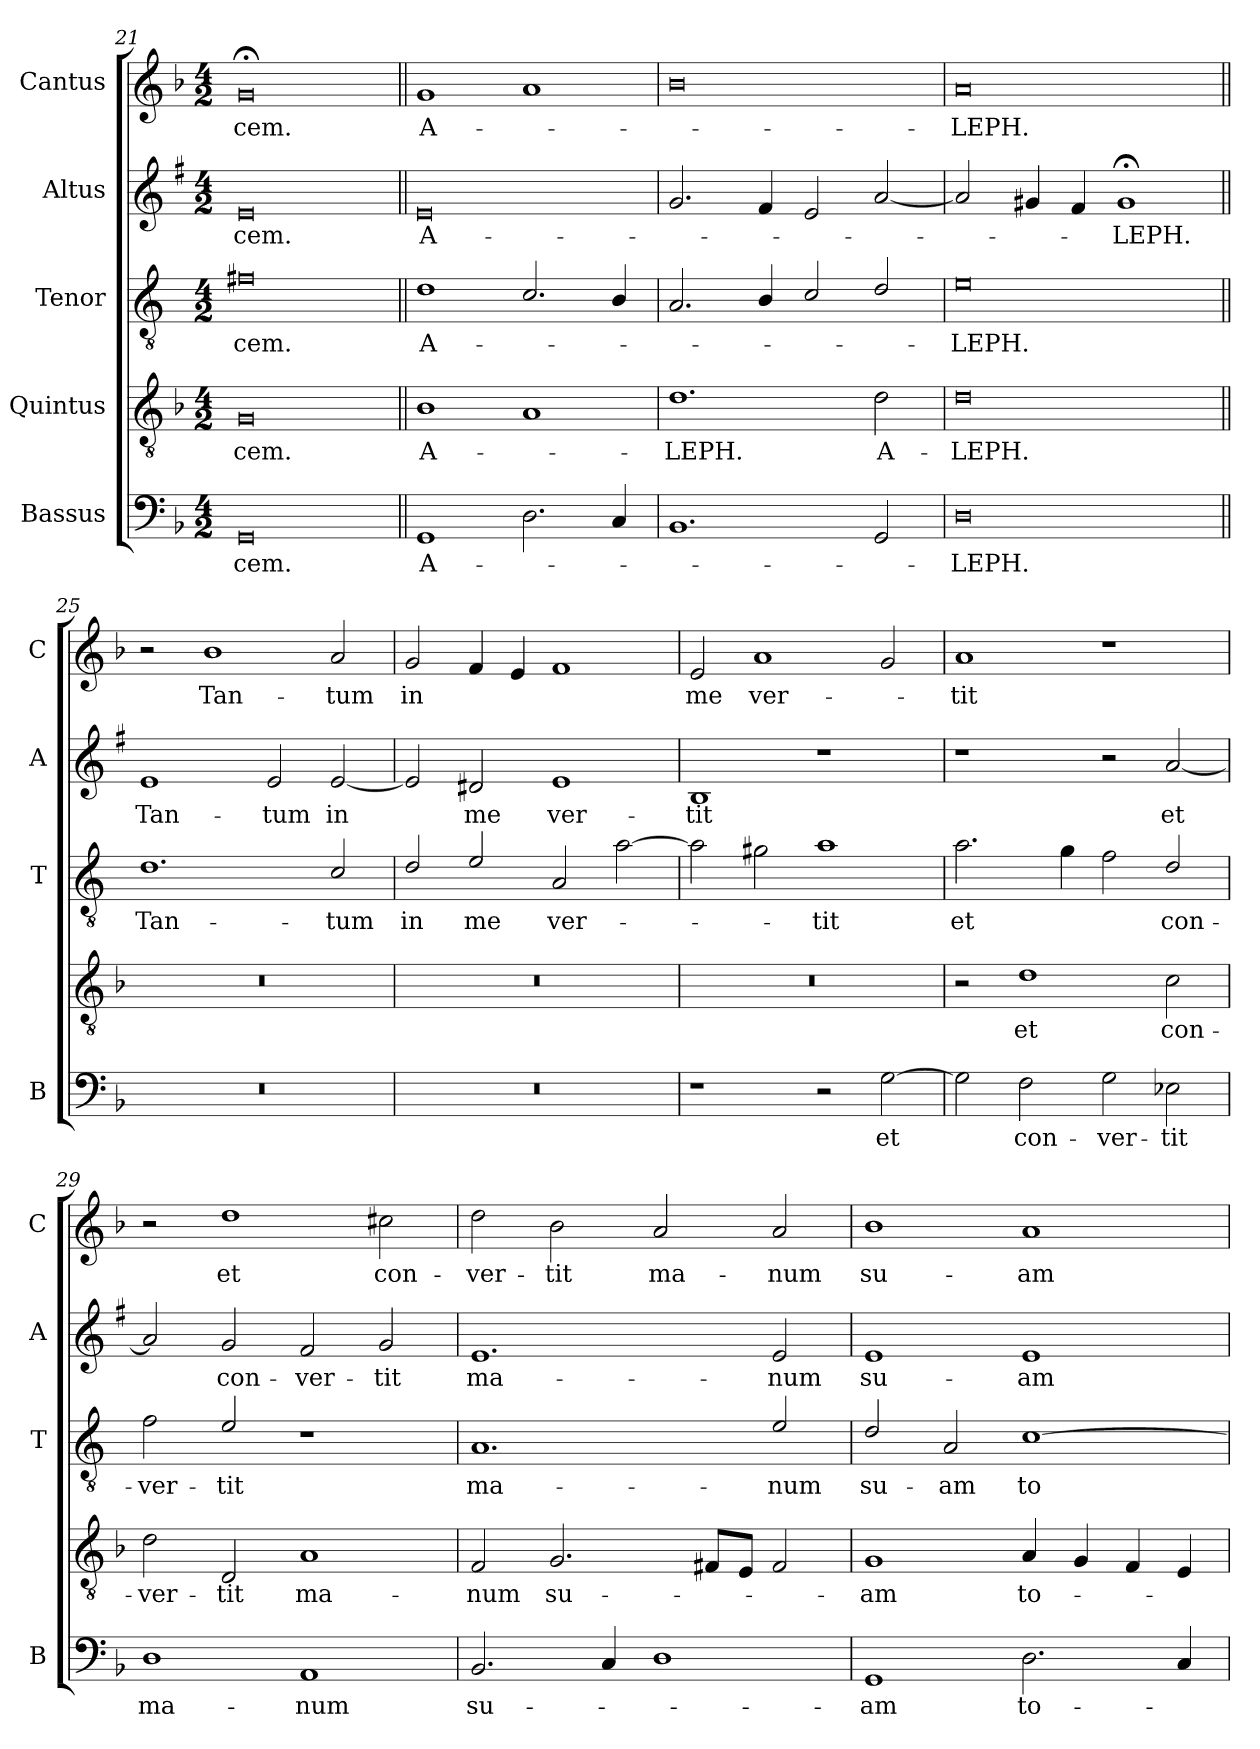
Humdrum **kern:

**kern	**text	**kern	**text	**kern	**text	**kern	**text	**kern	**text
*part5	*part5	*part4	*part4	*part3	*part3	*part2	*part2	*part1	*part1
*staff5	*staff5	*staff4	*staff4	*staff3	*staff3	*staff2	*staff2	*staff1	*staff1
*I"Bassus	*	*I"Quintus	*	*I"Tenor	*	*I"Altus	*	*I"Cantus	*
*I'B	*	*	*	*I'T	*	*I'A	*	*I'C	*
!!LO:LB:g=z
*clefF4	*	*clefGv2	*	*clefGv2	*	*clefG2	*	*clefG2	*
*	*	*	*	*ITrd4c7	*	*ITrd1c2	*	*	*
*k[b-]	*	*k[b-]	*	*k[b-]	*	*k[b-]	*	*k[b-]	*
*F:	*	*F:	*	*F:	*	*F:	*	*F:	*
*M4/2	*	*M4/2	*	*M4/2	*	*M4/2	*	*M4/2	*
=21	=21	=21	=21	=21	=21	=21	=21	=21	=21
!	!LO:LY:b	!	!LO:LY:b	!	!LO:LY:b	!	!LO:LY:b	!	!LO:LY:b
0GG	-cem.	0G	-cem.	0Bn	-cem.	0d	-cem.	0g;<	-cem.
=22||	=22||	=22||	=22||	=22||	=22||	=22||	=22||	=22||	=22||
!	!LO:LY:b	!	!LO:LY:b	!	!LO:LY:b	!	!LO:LY:b	!	!LO:LY:b
1GG	A-	1B-	A-	1G	A-	0d	A-	1g	A-
2.D\	.	1A	.	2.F/	.	.	.	1a	.
4C/	.	.	.	4E/	.	.	.	.	.
=23	=23	=23	=23	=23	=23	=23	=23	=23	=23
!	!	!	!LO:LY:b	!	!	!	!	!	!
1.BB-	.	1.d	-LEPH.	2.D/	.	2.f/	.	0b-	.
.	.	.	.	4E/	.	4e/	.	.	.
.	.	.	.	2F/	.	2d/	.	.	.
!	!	!	!LO:LY:b	!	!	!	!	!	!
2GG/	.	2d\	A-	2G/	.	[2g/	.	.	.
=24	=24	=24	=24	=24	=24	=24	=24	=24	=24
!	!LO:LY:b	!	!LO:LY:b	!	!LO:LY:b	!	!	!	!LO:LY:b
0D	-LEPH.	0d	-LEPH.	0A	-LEPH.	2g/]	.	0a	-LEPH.
.	.	.	.	.	.	4f#X/	.	.	.
.	.	.	.	.	.	4e/	.	.	.
!	!	!	!	!	!	!	!LO:LY:b	!	!
.	.	.	.	.	.	1f#;<	-LEPH.	.	.
=25||	=25||	=25||	=25||	=25||	=25||	=25||	=25||	=25||	=25||
!	!	!	!	!	!LO:LY:b	!	!LO:LY:b	!	!
0r	.	0r	.	1.G	Tan-	1d	Tan-	2r	.
!	!	!	!	!	!	!	!	!	!LO:LY:b
.	.	.	.	.	.	.	.	1b-	Tan-
!	!	!	!	!	!	!	!LO:LY:b	!	!
.	.	.	.	.	.	2d/	-tum	.	.
!	!	!	!	!	!LO:LY:b	!	!LO:LY:b	!	!LO:LY:b
.	.	.	.	2F/	-tum	[2d/	in	2a/	-tum
=26	=26	=26	=26	=26	=26	=26	=26	=26	=26
!	!	!	!	!	!LO:LY:b	!	!	!	!LO:LY:b
0r	.	0r	.	2G/	in	2d/]	.	2g/	in
!	!	!	!	!	!LO:LY:b	!	!LO:LY:b	!	!
.	.	.	.	2A/	me	2c#X/	me	4f/	.
.	.	.	.	.	.	.	.	4e/	.
!	!	!	!	!	!LO:LY:b	!	!LO:LY:b	!	!
.	.	.	.	2D/	ver-	1d	ver-	1f	.
.	.	.	.	[2d\	.	.	.	.	.
!!LO:PB:g=z
=27	=27	=27	=27	=27	=27	=27	=27	=27	=27
!	!	!	!	!	!	!	!LO:LY:b	!	!LO:LY:b
1r	.	0r	.	2d\]	.	1A	-tit	2e/	me
!	!	!	!	!	!	!	!	!	!LO:LY:b
.	.	.	.	2c#X\	.	.	.	1a	ver-
!	!	!	!	!	!LO:LY:b	!	!	!	!
2r	.	.	.	1d	-tit	1r	.	.	.
!	!LO:LY:b	!	!	!	!	!	!	!	!
[2G\	et	.	.	.	.	.	.	2g/	.
=28	=28	=28	=28	=28	=28	=28	=28	=28	=28
!	!	!	!	!	!LO:LY:b	!	!	!	!LO:LY:b
2G\]	.	2r	.	2.d\	et	1r	.	1a	-tit
!	!LO:LY:b	!	!LO:LY:b	!	!	!	!	!	!
2F\	con-	1d	et	.	.	.	.	.	.
.	.	.	.	4c\	.	.	.	.	.
!	!LO:LY:b	!	!	!	!	!	!	!	!
2G\	-ver-	.	.	2B-\	.	2r	.	1r	.
!	!LO:LY:b	!	!LO:LY:b	!	!LO:LY:b	!	!LO:LY:b	!	!
2E-X\	-tit	2c\	con-	2G/	con-	[2g/	et	.	.
=29	=29	=29	=29	=29	=29	=29	=29	=29	=29
!	!LO:LY:b	!	!LO:LY:b	!	!LO:LY:b	!	!	!	!
1D	ma-	2d\	-ver-	2B-\	-ver-	2g/]	.	2r	.
!	!	!	!LO:LY:b	!	!LO:LY:b	!	!LO:LY:b	!	!LO:LY:b
.	.	2D/	-tit	2A/	-tit	2f/	con-	1dd	et
!	!LO:LY:b	!	!LO:LY:b	!	!	!	!LO:LY:b	!	!
1AA	-num	1A	ma-	1r	.	2e/	-ver-	.	.
!	!	!	!	!	!	!	!LO:LY:b	!	!LO:LY:b
.	.	.	.	.	.	2f/	-tit	2cc#X\	con-
=30	=30	=30	=30	=30	=30	=30	=30	=30	=30
!	!LO:LY:b	!	!LO:LY:b	!	!LO:LY:b	!	!LO:LY:b	!	!LO:LY:b
2.BB-/	su-	2F/	-num	1.D	ma-	1.d	ma-	2dd\	-ver-
!	!	!	!LO:LY:b	!	!	!	!	!	!LO:LY:b
.	.	2.G/	su-	.	.	.	.	2b-\	-tit
4C/	.	.	.	.	.	.	.	.	.
!	!	!	!	!	!	!	!	!	!LO:LY:b
1D	.	.	.	.	.	.	.	2a/	ma-
.	.	8F#X/L	.	.	.	.	.	.	.
.	.	8E/J	.	.	.	.	.	.	.
!	!	!	!	!	!LO:LY:b	!	!LO:LY:b	!	!LO:LY:b
.	.	2F#/	.	2A/	-num	2d/	-num	2a/	-num
=31	=31	=31	=31	=31	=31	=31	=31	=31	=31
!	!LO:LY:b	!	!LO:LY:b	!	!LO:LY:b	!	!LO:LY:b	!	!LO:LY:b
1GG	-am	1G	-am	2G/	su-	1d	su-	1b-	su-
!	!	!	!	!	!LO:LY:b	!	!	!	!
.	.	.	.	2D/	-am	.	.	.	.
!	!LO:LY:b	!	!LO:LY:b	!	!LO:LY:b	!	!LO:LY:b	!	!LO:LY:b
2.D\	to-	4A/	to-	[1F	to-	1d	-am	1a	-am
.	.	4G/	.	.	.	.	.	.	.
.	.	4F/	.	.	.	.	.	.	.
4C/	.	4E/	.	.	.	.	.	.	.
=	=	=	=	=	=	=	=	=	=
*-	*-	*-	*-	*-	*-	*-	*-	*-	*-
